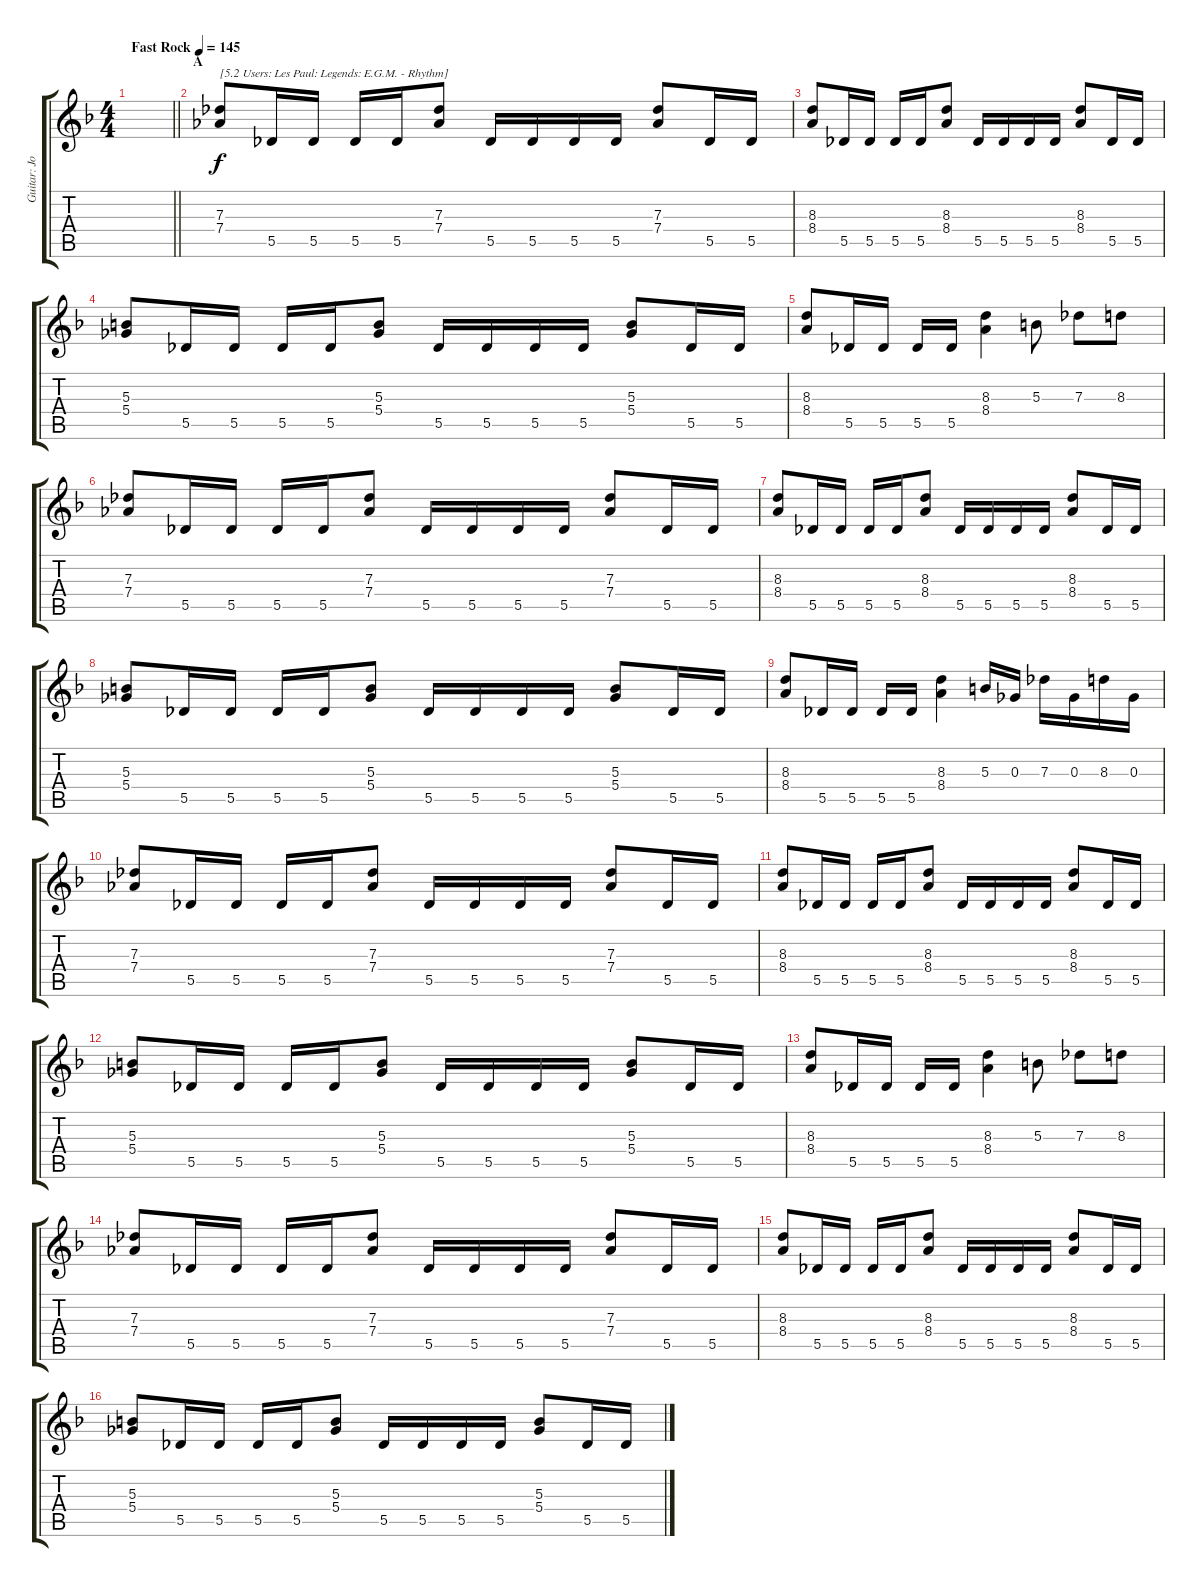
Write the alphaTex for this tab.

\track ("Guitar: Jon" "Guitar: Jo") {instrument distortionguitar}
\staff {score tabs}
\tuning (Eb4 Bb3 Gb3 Db3 Ab2 Eb2) {hide}
\ts (4 4)
\tempo (145 "Fast Rock")
\clef g2
\barLineRight lightlight
\ks f
|
\section ("" "A")
(7.3 7.4).8{txt "[5.2 Users: Les Paul: Legends: E.G.M. - Rhythm]"} 5.5.16 5.5.16 5.5.16 5.5.16 (7.3 7.4).8 5.5.16 5.5.16 5.5.16 5.5.16 (7.3 7.4).8 5.5.16 5.5.16 |
(8.3 8.4).8 5.5.16 5.5.16 5.5.16 5.5.16 (8.3 8.4).8 5.5.16 5.5.16 5.5.16 5.5.16 (8.3 8.4).8 5.5.16 5.5.16 |
(5.3 5.4).8 5.5.16 5.5.16 5.5.16 5.5.16 (5.3 5.4).8 5.5.16 5.5.16 5.5.16 5.5.16 (5.3 5.4).8 5.5.16 5.5.16 |
(8.3 8.4).8 5.5.16 5.5.16 5.5.16 5.5.16 (8.3 8.4).4 5.3.8 7.3.8 8.3.8 |
(7.3 7.4).8 5.5.16 5.5.16 5.5.16 5.5.16 (7.3 7.4).8 5.5.16 5.5.16 5.5.16 5.5.16 (7.3 7.4).8 5.5.16 5.5.16 |
(8.3 8.4).8 5.5.16 5.5.16 5.5.16 5.5.16 (8.3 8.4).8 5.5.16 5.5.16 5.5.16 5.5.16 (8.3 8.4).8 5.5.16 5.5.16 |
(5.3 5.4).8 5.5.16 5.5.16 5.5.16 5.5.16 (5.3 5.4).8 5.5.16 5.5.16 5.5.16 5.5.16 (5.3 5.4).8 5.5.16 5.5.16 |
(8.3 8.4).8 5.5.16 5.5.16 5.5.16 5.5.16 (8.3 8.4).4 5.3.16 0.3.16 7.3.16 0.3.16 8.3.16 0.3.16 |
(7.3 7.4).8 5.5.16 5.5.16 5.5.16 5.5.16 (7.3 7.4).8 5.5.16 5.5.16 5.5.16 5.5.16 (7.3 7.4).8 5.5.16 5.5.16 |
(8.3 8.4).8 5.5.16 5.5.16 5.5.16 5.5.16 (8.3 8.4).8 5.5.16 5.5.16 5.5.16 5.5.16 (8.3 8.4).8 5.5.16 5.5.16 |
(5.3 5.4).8 5.5.16 5.5.16 5.5.16 5.5.16 (5.3 5.4).8 5.5.16 5.5.16 5.5.16 5.5.16 (5.3 5.4).8 5.5.16 5.5.16 |
(8.3 8.4).8 5.5.16 5.5.16 5.5.16 5.5.16 (8.3 8.4).4 5.3.8 7.3.8 8.3.8 |
(7.3 7.4).8 5.5.16 5.5.16 5.5.16 5.5.16 (7.3 7.4).8 5.5.16 5.5.16 5.5.16 5.5.16 (7.3 7.4).8 5.5.16 5.5.16 |
(8.3 8.4).8 5.5.16 5.5.16 5.5.16 5.5.16 (8.3 8.4).8 5.5.16 5.5.16 5.5.16 5.5.16 (8.3 8.4).8 5.5.16 5.5.16 |
(5.3 5.4).8 5.5.16 5.5.16 5.5.16 5.5.16 (5.3 5.4).8 5.5.16 5.5.16 5.5.16 5.5.16 (5.3 5.4).8 5.5.16 5.5.16
